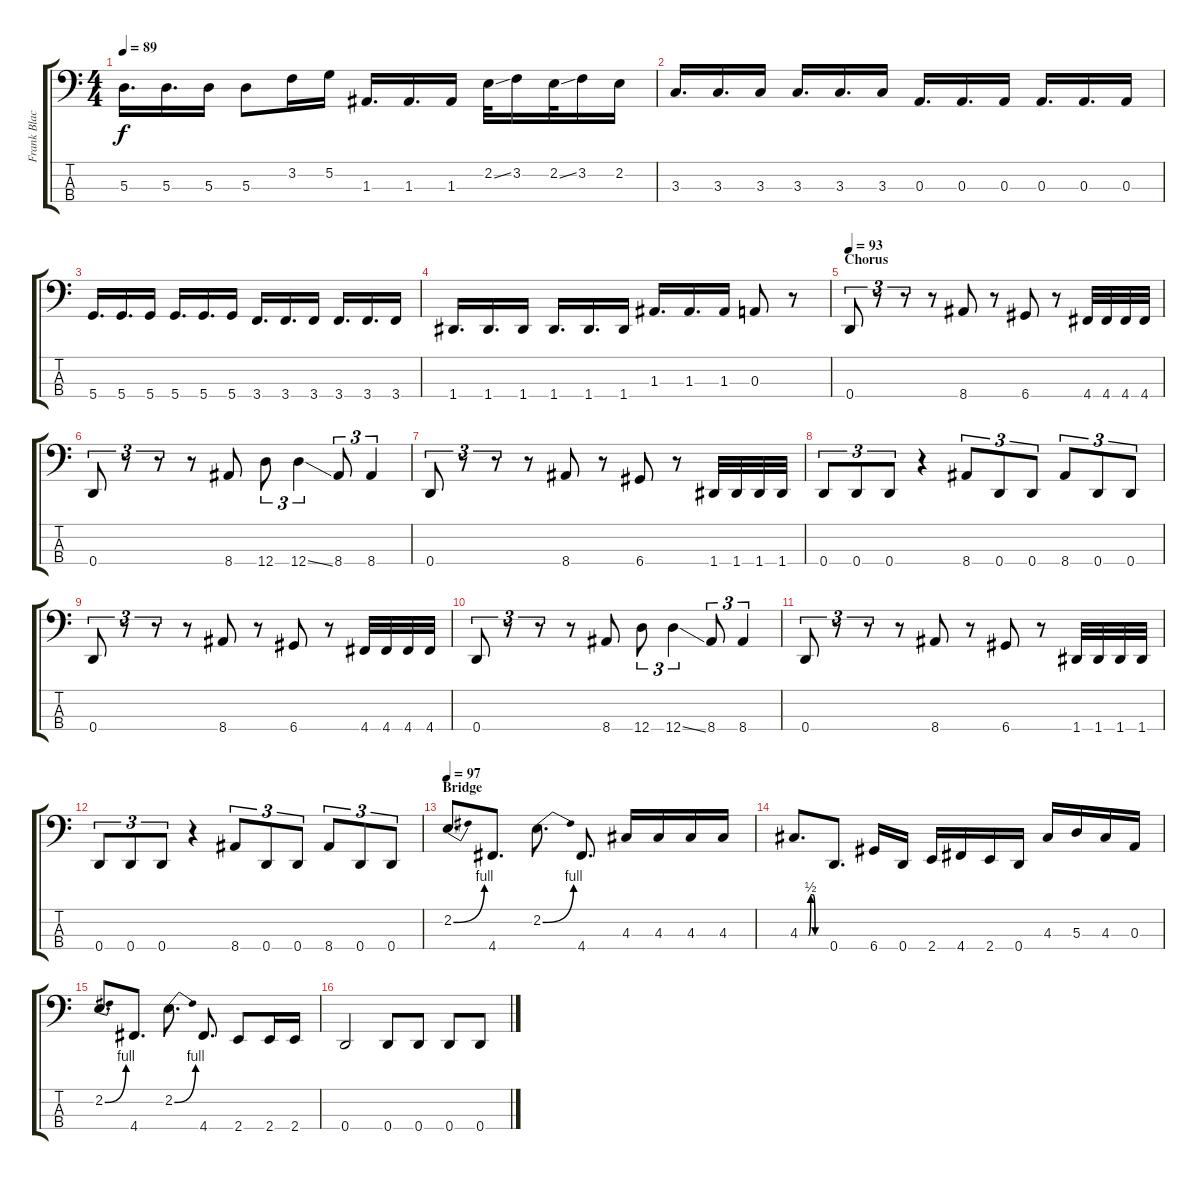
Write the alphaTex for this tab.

\track ("Frank Black" "Frank Blac") {instrument electricbasspick}
\staff {score tabs}
\tuning (G2 D2 A1 D1) {hide}
\ts (4 4)
\tempo 89
\clef f4
\ks c
5.3.16{d dy f} 5.3.16{d} 5.3.16 5.3.8 3.2.16 5.2.16 1.3.16{d} 1.3.16{d} 1.3.16 2.2{ss}.32 3.2.16 2.2{ss}.32 3.2.16 2.2.16 |
3.3.16{d} 3.3.16{d} 3.3.16 3.3.16{d} 3.3.16{d} 3.3.16 0.3.16{d} 0.3.16{d} 0.3.16 0.3.16{d} 0.3.16{d} 0.3.16 |
5.4.16{d} 5.4.16{d} 5.4.16 5.4.16{d} 5.4.16{d} 5.4.16 3.4.16{d} 3.4.16{d} 3.4.16 3.4.16{d} 3.4.16{d} 3.4.16 |
1.4.16{d} 1.4.16{d} 1.4.16 1.4.16{d} 1.4.16{d} 1.4.16 1.3.16{d} 1.3.16{d} 1.3.16 0.3.8 r.8 |
\section ("" "Chorus")
\tempo 93
0.4.8{tu (3 2)} r.8{tu (3 2)} r.8{tu (3 2)} r.8 8.4.8 r.8 6.4.8 r.8 4.4.32 4.4.32 4.4.32 4.4.32 |
0.4.8{tu (3 2)} r.8{tu (3 2)} r.8{tu (3 2)} r.8 8.4.8 12.4.8{tu (3 2)} 12.4{ss}.4{tu (3 2)} 8.4.8{tu (3 2)} 8.4.4{tu (3 2)} |
0.4.8{tu (3 2)} r.8{tu (3 2)} r.8{tu (3 2)} r.8 8.4.8 r.8 6.4.8 r.8 1.4.32 1.4.32 1.4.32 1.4.32 |
0.4.8{tu (3 2)} 0.4.8{tu (3 2)} 0.4.8{tu (3 2)} r.4 8.4.8{tu (3 2)} 0.4.8{tu (3 2)} 0.4.8{tu (3 2)} 8.4.8{tu (3 2)} 0.4.8{tu (3 2)} 0.4.8{tu (3 2)} |
0.4.8{tu (3 2)} r.8{tu (3 2)} r.8{tu (3 2)} r.8 8.4.8 r.8 6.4.8 r.8 4.4.32 4.4.32 4.4.32 4.4.32 |
0.4.8{tu (3 2)} r.8{tu (3 2)} r.8{tu (3 2)} r.8 8.4.8 12.4.8{tu (3 2)} 12.4{ss}.4{tu (3 2)} 8.4.8{tu (3 2)} 8.4.4{tu (3 2)} |
0.4.8{tu (3 2)} r.8{tu (3 2)} r.8{tu (3 2)} r.8 8.4.8 r.8 6.4.8 r.8 1.4.32 1.4.32 1.4.32 1.4.32 |
0.4.8{tu (3 2)} 0.4.8{tu (3 2)} 0.4.8{tu (3 2)} r.4 8.4.8{tu (3 2)} 0.4.8{tu (3 2)} 0.4.8{tu (3 2)} 8.4.8{tu (3 2)} 0.4.8{tu (3 2)} 0.4.8{tu (3 2)} |
\section ("" "Bridge")
\tempo 97
2.2{be (bend 0 0 60 4)}.8{d} 4.4.8{d} 2.2{be (bend 0 0 60 4)}.8{d} 4.4.8{d} 4.3.16 4.3.16 4.3.16 4.3.16 |
4.3{be (custom 0 0 20 0 25 2 30 2 35 0 60 0)}.8{d} 0.4.8{d} 6.4.16 0.4.16 2.4.16 4.4.16 2.4.16 0.4.16 4.3.16 5.3.16 4.3.16 0.3.16 |
2.2{be (bend 0 0 60 4)}.8{d} 4.4.8{d} 2.2{be (bend 0 0 60 4)}.8{d} 4.4.8{d} 2.4.8 2.4.16 2.4.16 |
0.4.2 0.4.8 0.4.8 0.4.8 0.4.8
